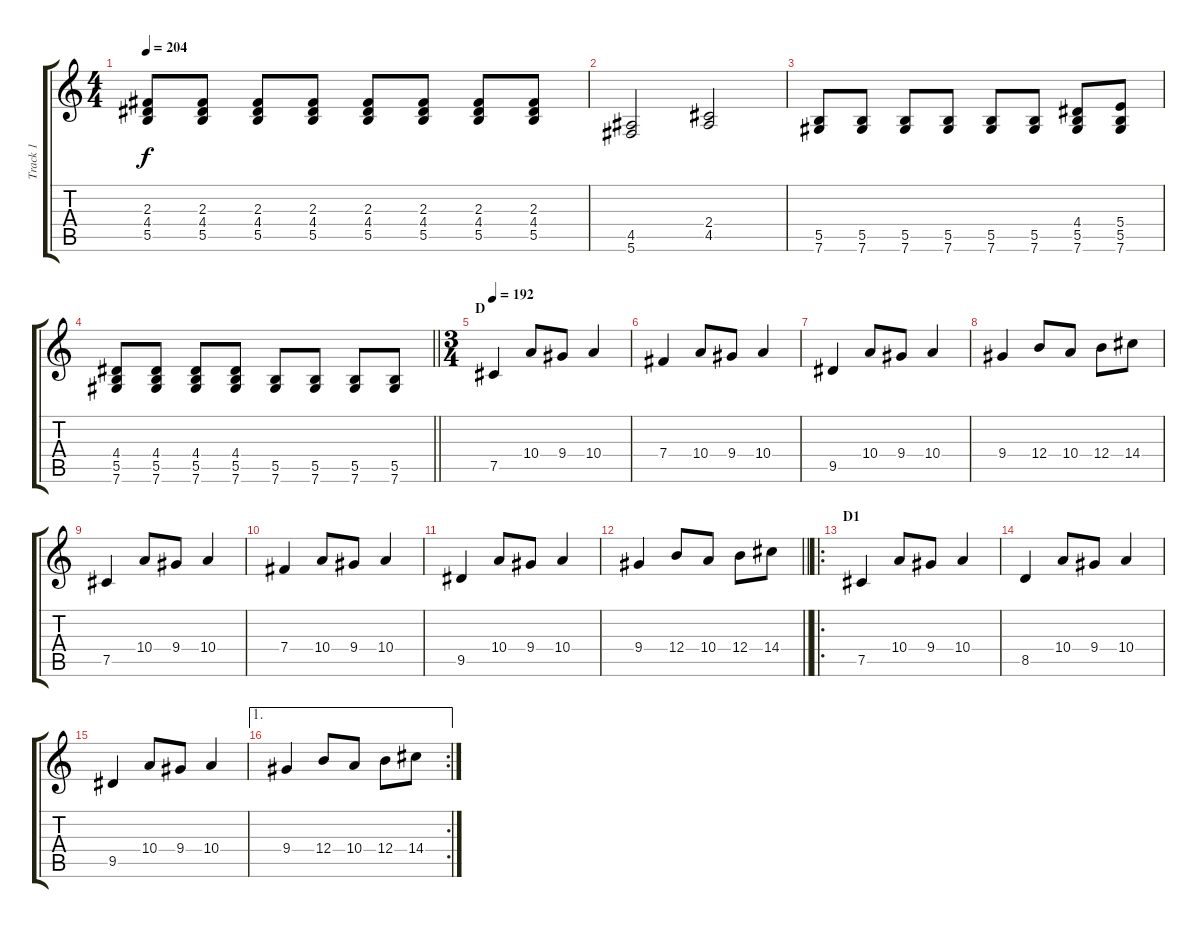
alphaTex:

\track ("Track 1" "Track 1") {instrument distortionguitar}
\staff {score tabs}
\tuning (Db4 Ab3 E3 B2 Gb2 Db2) {hide}
\ts (4 4)
\tempo 204
\clef g2
\ks c
(2.3 4.4 5.5).8{dy f} (2.3 4.4 5.5).8 (2.3 4.4 5.5).8 (2.3 4.4 5.5).8 (2.3 4.4 5.5).8 (2.3 4.4 5.5).8 (2.3 4.4 5.5).8 (2.3 4.4 5.5).8 |
(4.5 5.6).2 (2.4 4.5).2 |
(5.5 7.6).8 (5.5 7.6).8 (5.5 7.6).8 (5.5 7.6).8 (5.5 7.6).8 (5.5 7.6).8 (4.4 5.5 7.6).8 (5.4 5.5 7.6).8 |
\barLineRight lightlight
(4.4 5.5 7.6).8 (4.4 5.5 7.6).8 (4.4 5.5 7.6).8 (4.4 5.5 7.6).8 (5.5 7.6).8 (5.5 7.6).8 (5.5 7.6).8 (5.5 7.6).8 |
\ts (3 4)
\section ("" "D")
\tempo 192
7.5.4 10.4.8 9.4.8 10.4.4 |
7.4.4 10.4.8 9.4.8 10.4.4 |
9.5.4 10.4.8 9.4.8 10.4.4 |
9.4.4 12.4.8 10.4.8 12.4.8 14.4.8 |
7.5.4 10.4.8 9.4.8 10.4.4 |
7.4.4 10.4.8 9.4.8 10.4.4 |
9.5.4 10.4.8 9.4.8 10.4.4 |
\barLineRight lightlight
9.4.4 12.4.8 10.4.8 12.4.8 14.4.8 |
\ro
\section ("" "D1")
7.5.4 10.4.8 9.4.8 10.4.4 |
8.5.4 10.4.8 9.4.8 10.4.4 |
9.5.4 10.4.8 9.4.8 10.4.4 |
\ae 1
\rc 2
9.4.4 12.4.8 10.4.8 12.4.8 14.4.8
